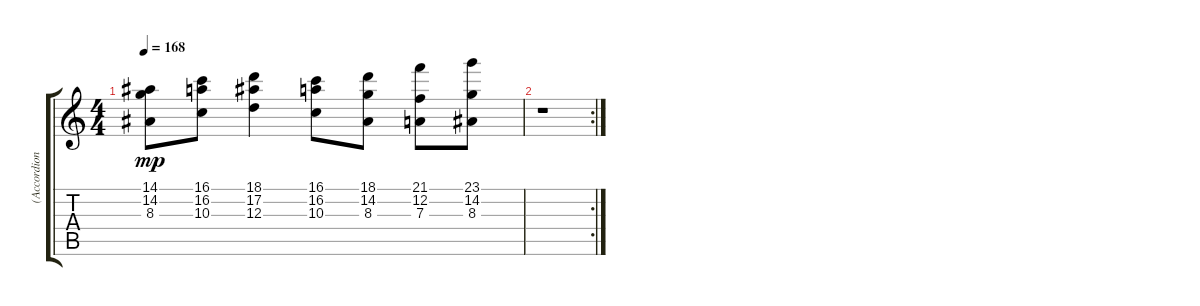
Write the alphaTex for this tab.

\track ("(Accordion)" "(Accordion") {instrument accordion}
\staff {score tabs}
\tuning (Ab4 F4 D4 B3 Ab3 F3) {hide}
\ts (4 4)
\tempo 168
\clef g2
\ks c
(14.1 14.2 8.3).8{dy mp} (16.1 16.2 10.3).8 (18.1 17.2 12.3).4 (16.1 16.2 10.3).8 (18.1 14.2 8.3).8 (21.1 12.2 7.3).8 (23.1 14.2 8.3).8 |
\rc 2
r.1
